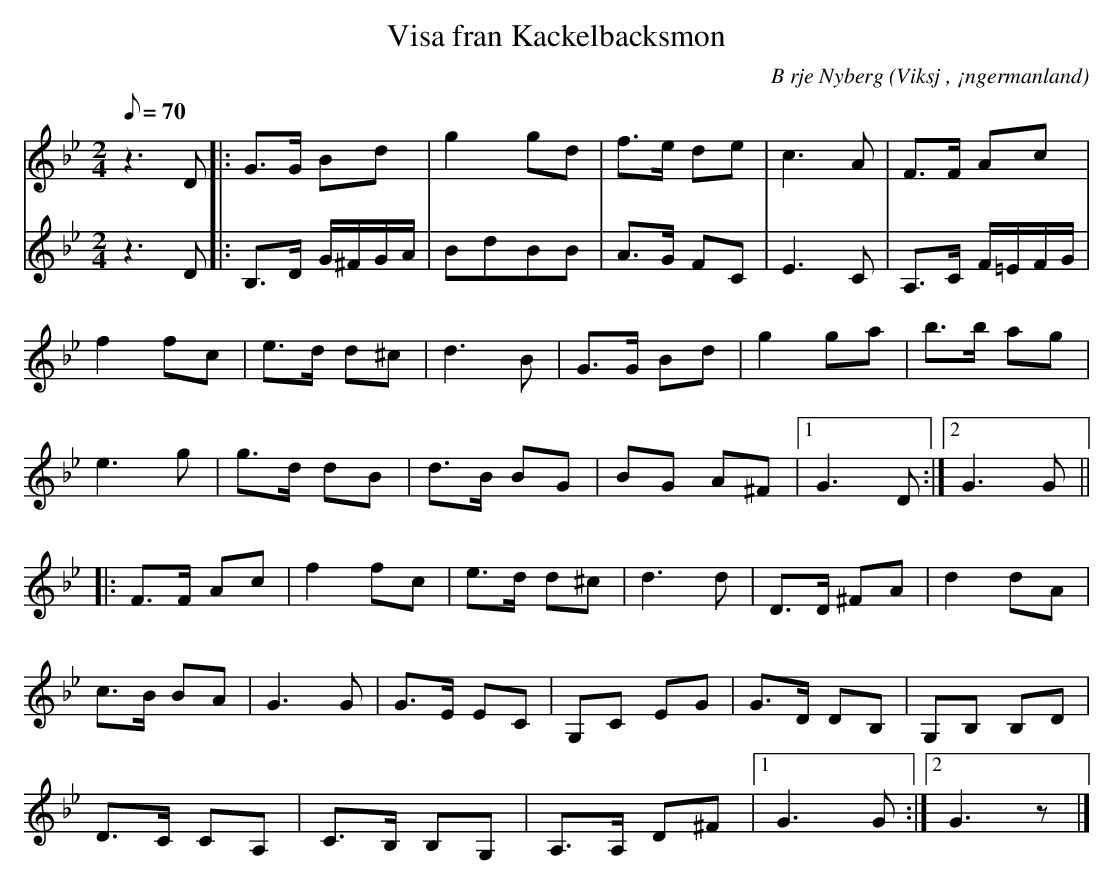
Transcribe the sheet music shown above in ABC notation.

X:1
T:Visa fran Kackelbacksmon
C:B rje Nyberg
O:Viksj , ¡ngermanland
M:2/4
L:1/8
Q:70
K:Gm
V:1
z2> D2|: G>G Bd | g2 gd | f>e de | c2>A2 | F>F Ac |
f2 fc | e>d d^c | d2>B2 | G>G Bd |g2 ga | b>b ag |
e2> g2 | g>d dB |d>B BG |BG A^F |1 G2> D2 :|2 G2> G2 ||
|: F>F Ac | f2 fc | e>d d^c | d2>d2 | D>D ^FA | d2 dA |
c>B BA |G2> G2 | G>E EC | G,C EG | G>D DB, | G,B, B,D |
D>C CA, | C>B, B,G, | A,>A, D^F |1 G2> G2 :|2 G2> z2 |]
V:2
z2> D2 |: B,>D G/2^F/2G/2A/2 | BdBB | A>G FC | E2>C2 | A,>C F/2=E/2F/2G/2 |
